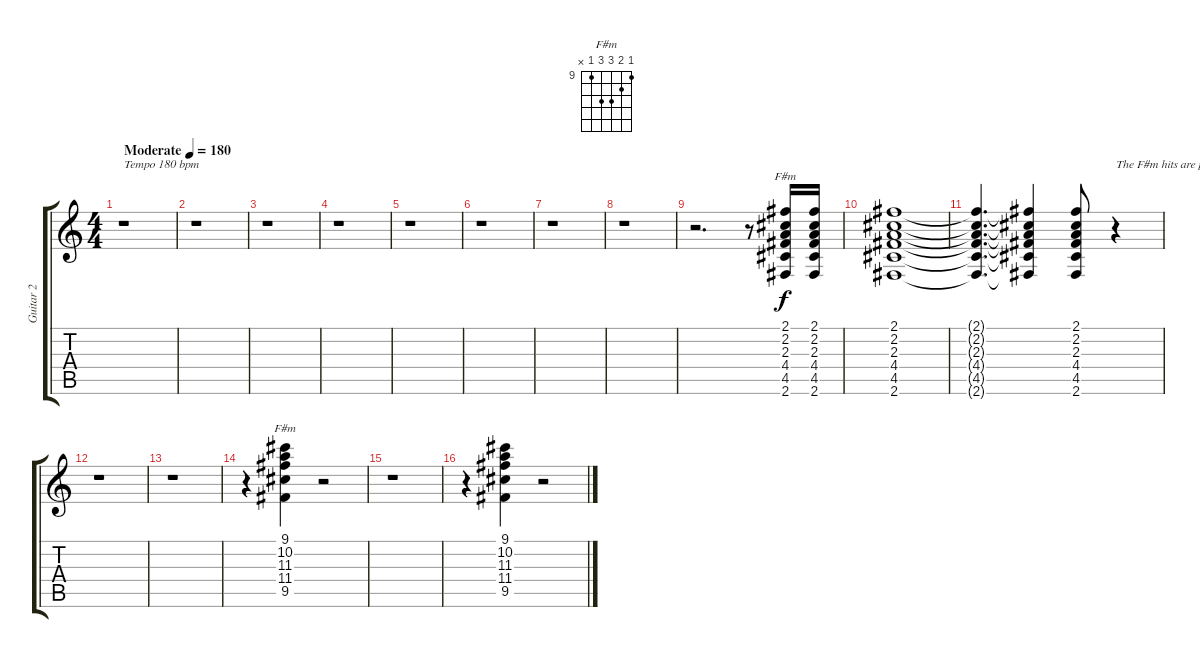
\track ("Guitar 2" "Guitar 2") {instrument overdrivenguitar}
\staff {score tabs}
\tuning (E4 B3 G3 D3 A2 E2) {hide}
\chord ("F#m" 2 2 2 4 4 2)
\chord ("F#m" 9 10 11 11 9 x) {firstfret 9}
\ts (4 4)
\tempo (180 "Moderate")
\clef g2
\ks c
r.1{txt "Tempo 180 bpm" dy f instrument overdrivenguitar} |
r.1 |
r.1 |
r.1 |
r.1 |
r.1 |
r.1 |
r.1 |
r.2{d} r.8 (2.1 2.2 2.3 4.4 4.5 2.6).16{ch "F#m"} (2.1 2.2 2.3 4.4 4.5 2.6).16 |
(2.1 2.2 2.3 4.4 4.5 2.6).1 |
(2.1{t} 2.2{t} 2.3{t} 4.4{t} 4.5{t} 2.6{t}).4{d} (2.1{t} 2.2{t} 2.3{t} 4.4{t} 4.5{t} 2.6{t}).4 (2.1 2.2 2.3 4.4 4.5 2.6).8 r.4{txt "The F#m hits are played a bit softer"} |
r.1{volume 10} |
r.1 |
r.4 (9.1 10.2 11.3 11.4 9.5).4{ch "F#m"} r.2 |
r.1 |
r.4 (9.1 10.2 11.3 11.4 9.5).4 r.2
